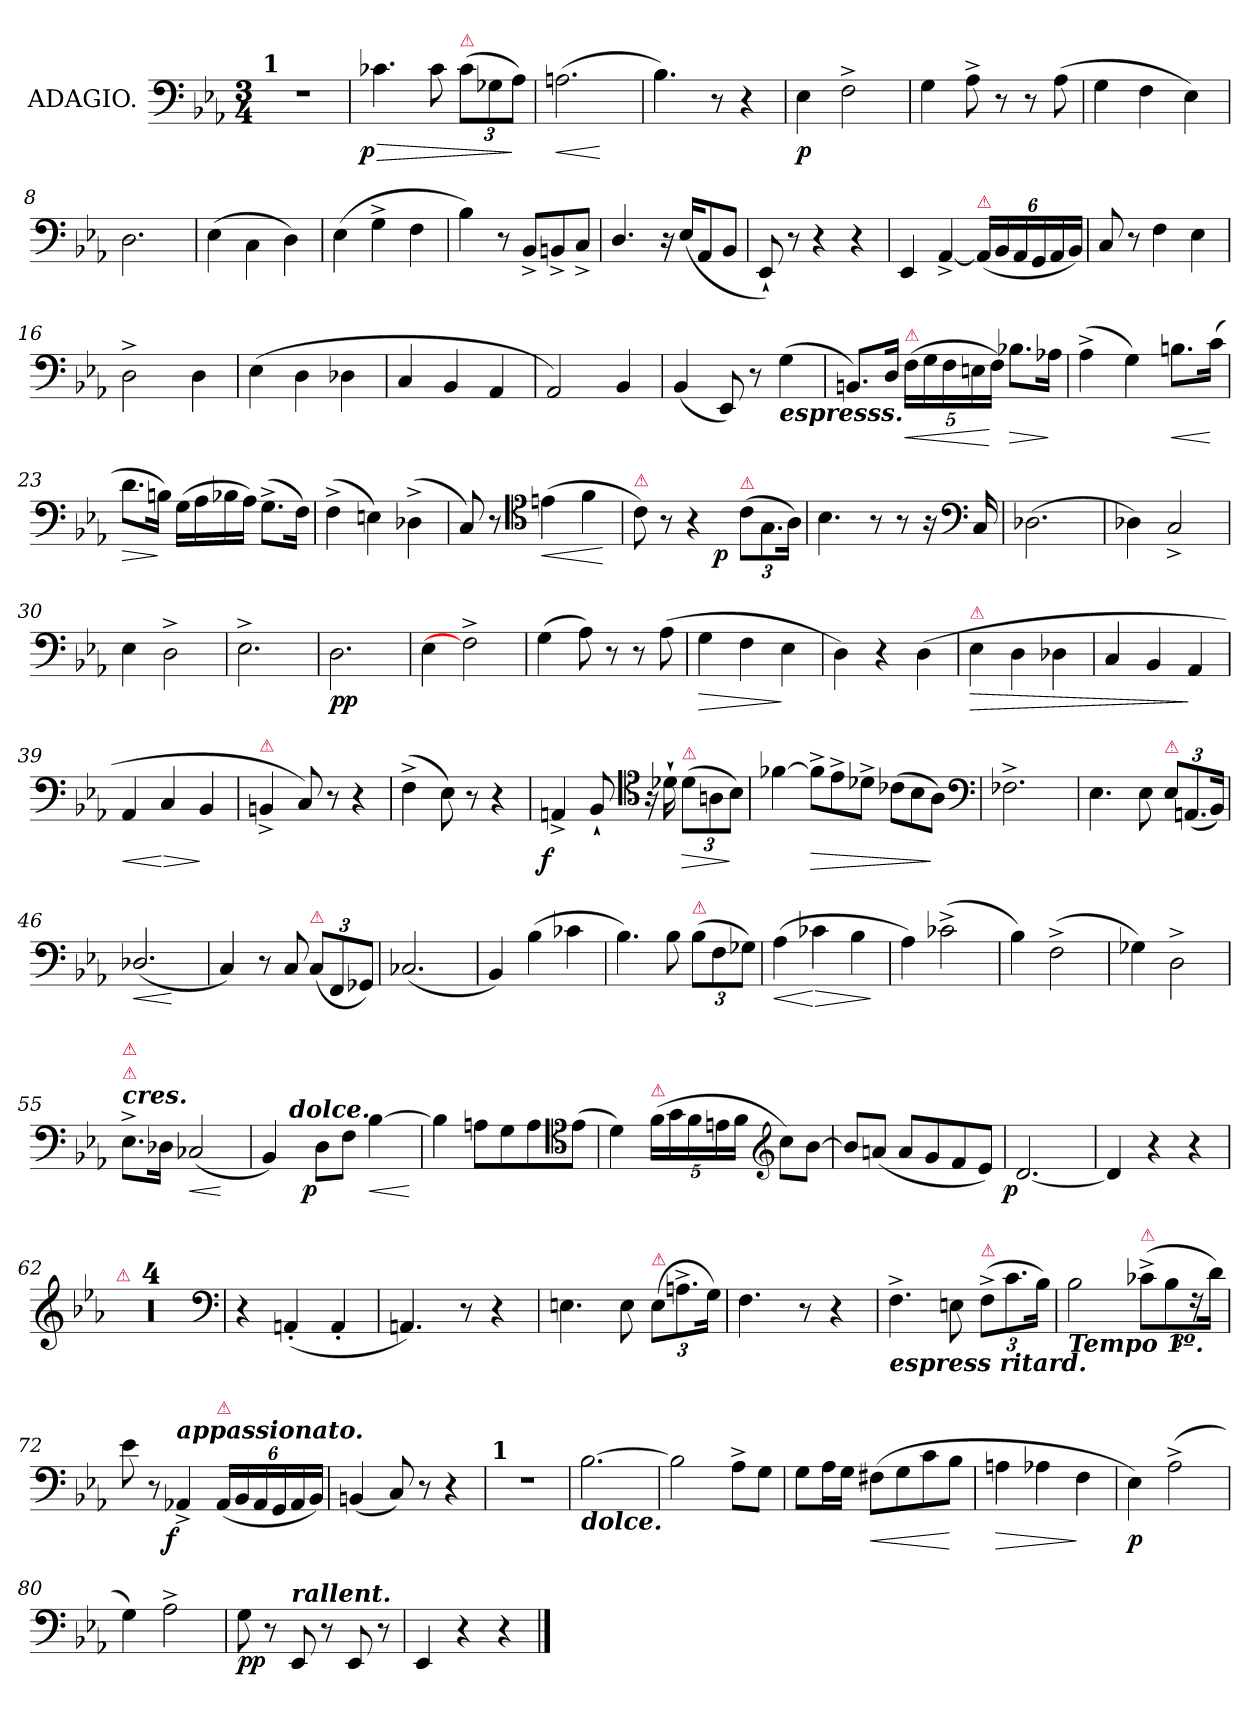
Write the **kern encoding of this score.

**kern	**dynam
*part1	*part1
*staff1	*staff1
*I"ADAGIO.	*
*clefF4	*
*k[b-e-a-]	*
*c:	*
*M3/4	*
=1	=1
!LO:TX:a:B:t=1	!
2.rF	.
=2	=2
!	!LO:HP:b
!	!LO:DY:n=1:rj
4.c-X	> p
8c-	.
!LO:TX:a:color=crimson:t=⚠	!
(>12c-L	.
12G-X	.
12A-J)	]
=3	=3
!	!LO:HP:b
(>2.An	<
.	[
=4	=4
4.B-)	.
8r	.
4r	.
=5	=5
4E-	p
2F^<	.
=6	=6
4G	.
8A-^<	.
8r	.
8r	.
(>8A-	.
=7	=7
4G	.
4F	.
4E-)	.
=8	=8
2.D	.
=9	=9
(>4E-	.
4C\	.
4D)	.
=10	=10
(>4E-	.
4G^<	.
4F	.
=11	=11
4B-)	.
8r	.
8BB-^<L	.
8BBn^<	.
8C^<J	.
=12	=12
4.D/	.
16r	.
(<16E-KL	.
8AA-	.
8BB-J	.
=13	=13
8EE-`<)	.
8r	.
4r	.
4r	.
=14	=14
4EE-	.
[4AA-^<	.
!LO:TX:a:color=crimson:t=⚠	!
(<24AA-LL]	.
24BB-	.
24AA-	.
24GG	.
24AA-	.
24BB-JJ)	.
=15	=15
8C	.
8r	.
4F	.
4E-	.
=16	=16
2D^<	.
4D	.
=17	=17
(>4E-	.
4D	.
4D-X	.
=18	=18
4C	.
4BB-	.
4AA-	.
=19	=19
2AA-)	.
4BB-	.
=20	=20
(<4BB-	.
8EE-)	.
8r	.
!LO:TX:b:Bi:t=espresss.	!
(>4G	.
=21	=21
8.BBnL)	.
16DJk	.
!LO:TX:a:color=crimson:t=⚠	!
!	!LO:HP:b
(>20FLL	<
20G	.
20F	.
20En	.
20FJJ)	[
!	!LO:HP:b
8.B-XL	>
16A-XJk	]
=22	=22
(4A-^<	.
4G)	.
!	!LO:HP:b
8.BnL	<
(>16cJk	[
=23	=23
!	!LO:HP:b
8.dL	>
16BnJk)	]
(>16GLL	.
16A-	.
16B-X	.
16A-JJ)	.
(8.G^<L	.
16FJk)	.
=24	=24
(>4F^<	.
4En)	.
(>4D-X^<	.
=25	=25
8C)	.
8r	.
*clefC4	*
!	!LO:HP:b
(>4en	<
4f	.
.	[
=26	=26
*^	*
!LO:TX:a:color=crimson:t=⚠	!	!
8c)	4.ryy	.
8r	.	.
4r	.	.
.	4.ryy	p
!LO:TX:a:color=crimson:t=⚠	!	!
(>12cL	.	.
12.G	.	.
24A-Jk)	.	.
*v	*v	*
=27	=27
4.B-	.
8r	.
8r	.
16r	.
*clefF4	*
16C	.
=28	=28
[2.D-X	.
=29	=29
4D-X]	.
2C^<	.
=30	=30
4E-	.
2D^<\	.
=31	=31
2.E-^<	.
=32	=32
2.D	pp
=33	=33
4E-	.
2F^<]	.
=34	=34
(>4G	.
8A-)	.
8r	.
8r	.
(>8A-	.
=35	=35
!	!LO:HP:b
4G	>
4F	.
4E-	]
=36	=36
4D)	.
4r	.
(>4D	.
=37	=37
!LO:TX:a:color=crimson:t=⚠	!
!	!LO:HP:b
4E-	>
4D	.
4D-X	.
=38	=38
4C	.
4BB-	.
4AA-	]
=39	=39
!	!LO:HP:b
4AA-	<
!	!LO:HP:n=1:b
4C	[ >
4BB-	]
=40	=40
!LO:TX:a:color=crimson:t=⚠	!
4BBn^<	.
8C)	.
8r	.
4r	.
=41	=41
(>4F^<	.
8E-)	.
8r	.
4r	.
=42	=42
!	!LO:DY:rj
4AAn^<	f
8BB-`<	.
*clefC4	*
16r	.
16d-X`>	.
!LO:TX:a:color=crimson:t=⚠	!
!	!LO:HP:b
(>12d-L	>
12An	.
12B-J)	]
=43	=43
[4f-X	.
*Xtuplet	*
!	!LO:HP:b
12f-^>L]	>
12e-^>	.
12d-X^>J	.
(12c-XL	.
12B-	.
12A-J)	]
*clefF4	*
=44	=44
2.F-X^<	.
=45	=45
4.E-	.
8E-	.
*tuplet	*
!LO:TX:a:color=crimson:t=⚠	!
12E-L	.
(<12.AAn	.
24BB-Jk)	.
=46	=46
!	!LO:HP:b
(<2.D-X/	<
.	[
=47	=47
4C)	.
8r	.
8C	.
!LO:TX:a:color=crimson:t=⚠	!
(<12CL	.
12FF	.
12GG-XJ)	.
=48	=48
(<2.C-X	.
=49	=49
4BB-)	.
(>4B-	.
4c-X	.
=50	=50
4.B-)	.
8B-	.
!LO:TX:a:color=crimson:t=⚠	!
(>12B-L	.
12F	.
12G-XJ)	.
=51	=51
!	!LO:HP:b
(>4A-	<
!	!LO:HP:n=1:b
4c-X	[ >
4B-	.
.	]
=52	=52
4A-)	.
(>2c-X^<	.
=53	=53
4B-)	.
(>2F^<	.
=54	=54
4G-X)	.
2D^<	.
=55	=55
!LO:TX:a:Bi:t=cres.	!
!LO:TX:a:color=crimson:t=⚠	!
!LO:TX:a:color=crimson:t=⚠	!
8.E-^<L	.
16D-XJk	.
!	!LO:HP:b
(>2C-X	<
.	[
=56	=56
*^	*
4BB-)	8ryy	.
!	!LO:TX:a:Bi:t=dolce.	!
.	2ryy	.
!	!	!LO:DY:rj
8DL	.	p
8FJ	.	.
!	!	!LO:HP:b
[4B-	.	<
.	8ryy	.
.	.	[
*v	*v	*
=57	=57
4B-]	.
8AnL	.
8G	.
8A	.
*clefC4	*
(8e-J	.
=58	=58
4d)	.
!LO:TX:a:color=crimson:t=⚠	!
(>20fLL	.
20g	.
20f	.
20en	.
20fJJ	.
*clefG2	*
8ccL)	.
[8b-J	.
=59	=59
8b-L]	.
(<8anJ	.
8aL	.
8g	.
8f	.
8e-J)	.
=60	=60
!	!LO:DY:rj
[2.d	p
=61	=61
4d]	.
4r	.
4r	.
=62	=62
!LO:TX:a:color=crimson:t=⚠	!
2.rdd	.
*clefF4	*
=63	=63
2.rdd	.
=64	=64
2.rdd	.
=65	=65
2.rdd	.
=66	=66
4r	.
(4AAn'<	.
4AA'<	.
=67	=67
4.AAn)	.
8r	.
4r	.
=68	=68
4.En	.
8E	.
!LO:TX:a:color=crimson:t=⚠	!
(>12EL	.
12.An^<	.
24GJk)	.
=69	=69
4.F	.
8r	.
4r	.
=70	=70
!LO:TX:b:Bi:t=espress ritard.	!
4.F^>	.
8En	.
!LO:TX:a:color=crimson:t=⚠	!
(>12F^>L	.
12.c	.
24B-Jk)	.
=71	=71
!LO:TX:b:Bi:t=Tempo 1º.	!
2B-	.
!LO:TX:a:color=crimson:t=⚠	!
(>12c-X^<L	.
12B-	.
24rF	.
24dJk)	.
=72	=72
8e-	.
8r	.
!LO:TX:a:Bi:t=appassionato.	!
!	!LO:DY:rj
4AA-X^<	f
!LO:TX:a:color=crimson:t=⚠	!
(<24AA-LL	.
24BB-	.
24AA-	.
24GG	.
24AA-	.
24BB-JJ)	.
=73	=73
(<4BBn	.
8C)	.
8r	.
4r	.
=74	=74
!LO:TX:a:B:t=1	!
2.rF	.
=75	=75
!LO:TX:b:Bi:t=dolce.	!
[2.B-	.
=76	=76
2B-]	.
8A-^<L	.
8GJ	.
=77	=77
8GL	.
16A-L	.
16GJJ	.
!	!LO:HP:b
(>8F#XL	<
8G	.
8c	.
8B-J	[
=78	=78
!	!LO:HP:b
4An	>
4A-X	.
4F	]
=79	=79
4E-)	p
(>2A-^<	.
=80	=80
4G)	.
2A-^<	.
=81	=81
8G	pp
8r	.
!LO:TX:a:Bi:t=rallent.	!
8EE-	.
8r	.
8EE-	.
8r	.
=82	=82
4EE-	.
4r	.
4r	.
==	==
*-	*-
